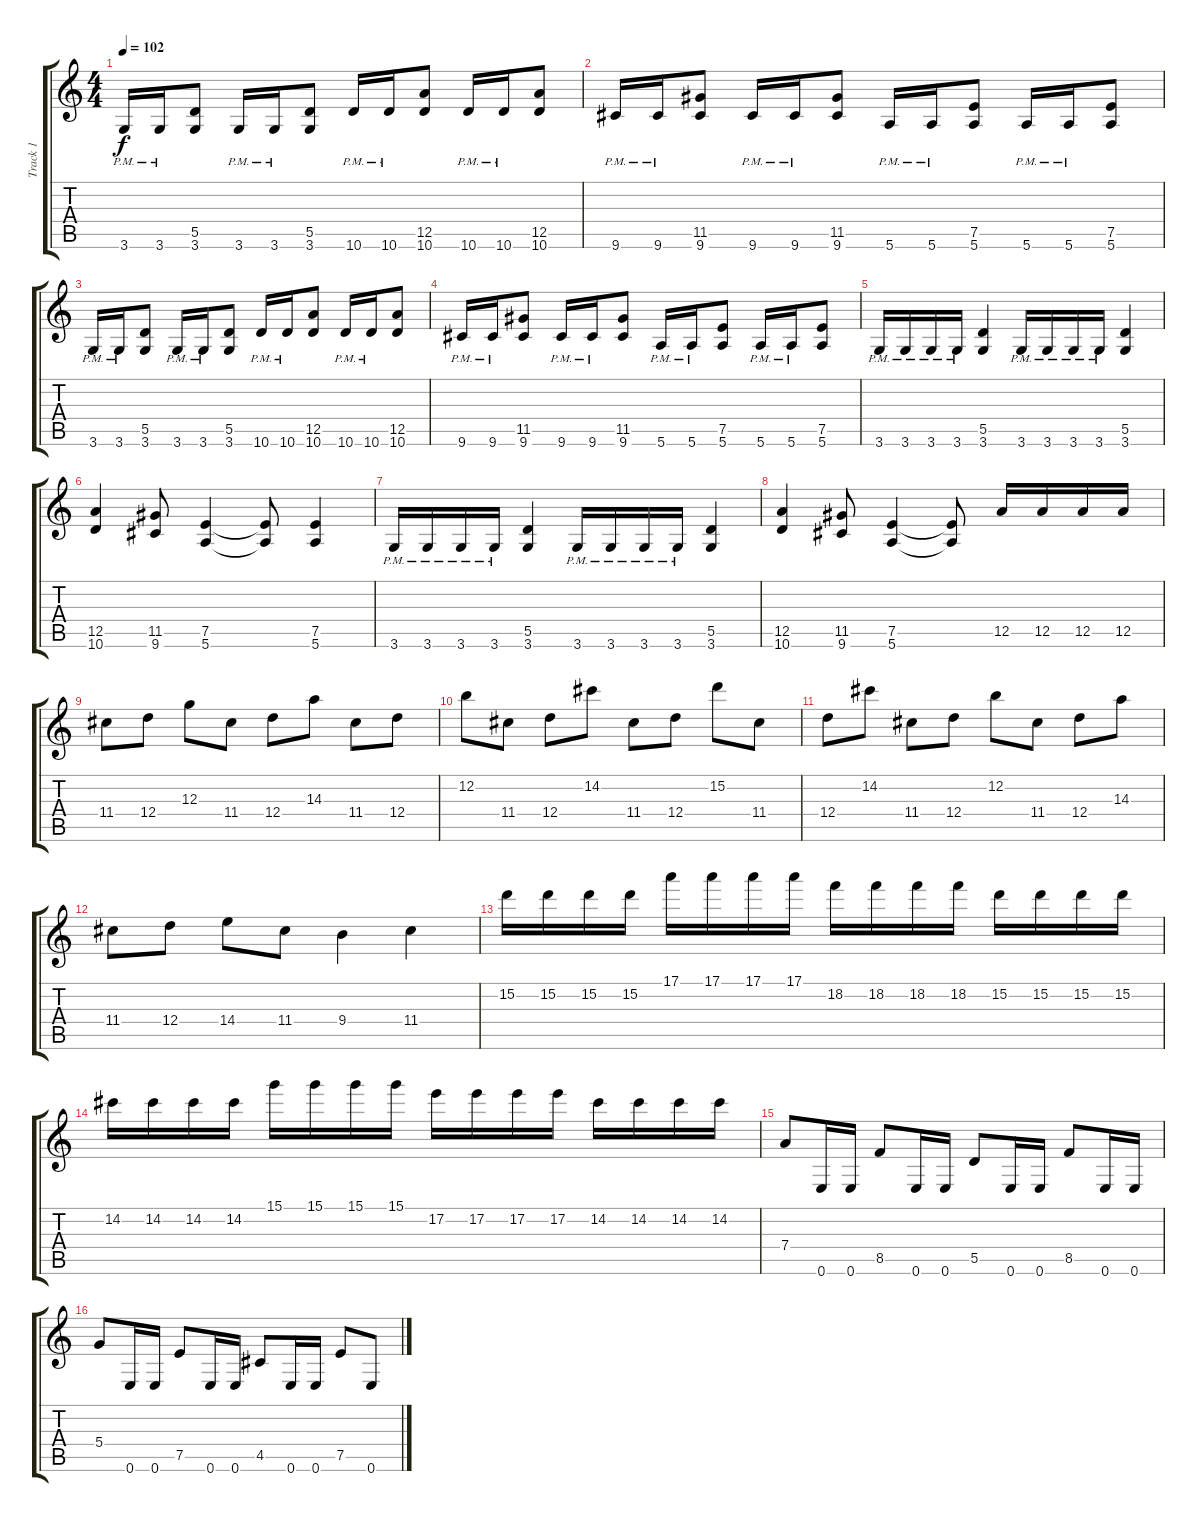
\track ("Track 1" "Track 1") {instrument distortionguitar}
\staff {score tabs}
\tuning (E4 B3 G3 D3 A2 E2) {hide}
\ts (4 4)
\tempo 102
\clef g2
\ks c
3.6{pm}.16{dy f} 3.6{pm}.16 (5.5 3.6).8 3.6{pm}.16 3.6{pm}.16 (5.5 3.6).8 10.6{pm}.16 10.6{pm}.16 (12.5 10.6).8 10.6{pm}.16 10.6{pm}.16 (12.5 10.6).8 |
9.6{pm}.16 9.6{pm}.16 (11.5 9.6).8 9.6{pm}.16 9.6{pm}.16 (11.5 9.6).8 5.6{pm}.16 5.6{pm}.16 (7.5 5.6).8 5.6{pm}.16 5.6{pm}.16 (7.5 5.6).8 |
3.6{pm}.16 3.6{pm}.16 (5.5 3.6).8 3.6{pm}.16 3.6{pm}.16 (5.5 3.6).8 10.6{pm}.16 10.6{pm}.16 (12.5 10.6).8 10.6{pm}.16 10.6{pm}.16 (12.5 10.6).8 |
9.6{pm}.16 9.6{pm}.16 (11.5 9.6).8 9.6{pm}.16 9.6{pm}.16 (11.5 9.6).8 5.6{pm}.16 5.6{pm}.16 (7.5 5.6).8 5.6{pm}.16 5.6{pm}.16 (7.5 5.6).8 |
3.6{pm}.16 3.6{pm}.16 3.6{pm}.16 3.6{pm}.16 (5.5 3.6).4 3.6{pm}.16 3.6{pm}.16 3.6{pm}.16 3.6{pm}.16 (5.5 3.6).4 |
(12.5 10.6).4 (11.5 9.6).8 (7.5 5.6).4 (7.5{t} 5.6{t}).8 (7.5 5.6).4 |
3.6{pm}.16 3.6{pm}.16 3.6{pm}.16 3.6{pm}.16 (5.5 3.6).4 3.6{pm}.16 3.6{pm}.16 3.6{pm}.16 3.6{pm}.16 (5.5 3.6).4 |
(12.5 10.6).4 (11.5 9.6).8 (7.5 5.6).4 (7.5{t} 5.6{t}).8 12.5.16 12.5.16 12.5.16 12.5.16 |
11.4.8 12.4.8 12.3.8 11.4.8 12.4.8 14.3.8 11.4.8 12.4.8 |
12.2.8 11.4.8 12.4.8 14.2.8 11.4.8 12.4.8 15.2.8 11.4.8 |
12.4.8 14.2.8 11.4.8 12.4.8 12.2.8 11.4.8 12.4.8 14.3.8 |
11.4.8 12.4.8 14.4.8 11.4.8 9.4.4 11.4.4 |
15.2.16 15.2.16 15.2.16 15.2.16 17.1.16 17.1.16 17.1.16 17.1.16 18.2.16 18.2.16 18.2.16 18.2.16 15.2.16 15.2.16 15.2.16 15.2.16 |
14.2.16 14.2.16 14.2.16 14.2.16 15.1.16 15.1.16 15.1.16 15.1.16 17.2.16 17.2.16 17.2.16 17.2.16 14.2.16 14.2.16 14.2.16 14.2.16 |
7.4.8 0.6.16 0.6.16 8.5.8 0.6.16 0.6.16 5.5.8 0.6.16 0.6.16 8.5.8 0.6.16 0.6.16 |
5.4.8 0.6.16 0.6.16 7.5.8 0.6.16 0.6.16 4.5.8 0.6.16 0.6.16 7.5.8 0.6{ss}.8
